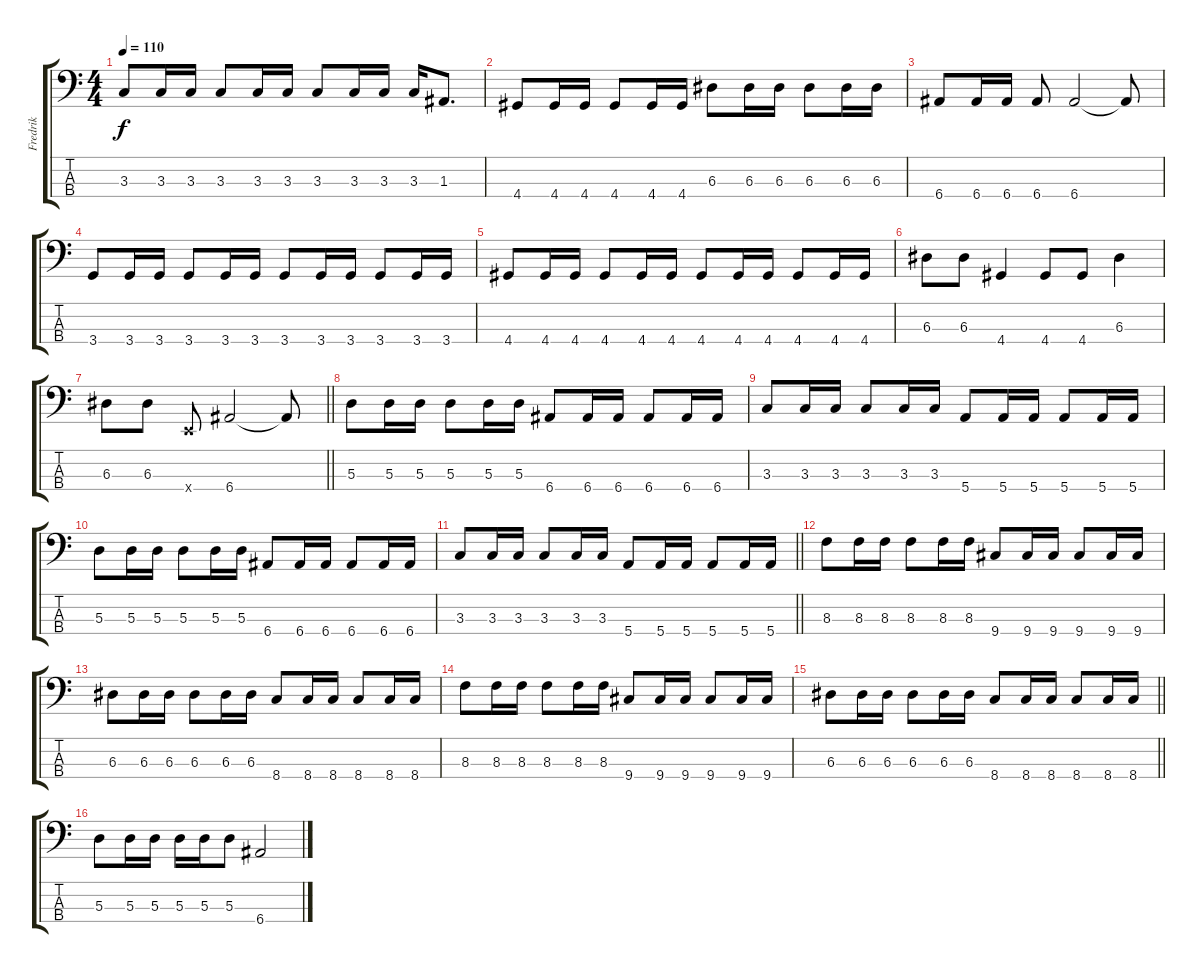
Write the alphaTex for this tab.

\track ("Fredrik" "Fredrik") {instrument electricbassfinger}
\staff {score tabs}
\tuning (G2 D2 A1 E1) {hide}
\ts (4 4)
\tempo 110
\clef f4
\ks c
3.3.8{dy f} 3.3.16 3.3.16 3.3.8 3.3.16 3.3.16 3.3.8 3.3.16 3.3.16 3.3.16 1.3.8{d} |
4.4.8 4.4.16 4.4.16 4.4.8 4.4.16 4.4.16 6.3.8 6.3.16 6.3.16 6.3.8 6.3.16 6.3.16 |
6.4.8 6.4.16 6.4.16 6.4.8 6.4.2 6.4{t}.8 |
3.4.8 3.4.16 3.4.16 3.4.8 3.4.16 3.4.16 3.4.8 3.4.16 3.4.16 3.4.8 3.4.16 3.4.16 |
4.4.8 4.4.16 4.4.16 4.4.8 4.4.16 4.4.16 4.4.8 4.4.16 4.4.16 4.4.8 4.4.16 4.4.16 |
6.3.8 6.3.8 4.4.4 4.4.8 4.4.8 6.3.4 |
\barLineRight lightlight
6.3.8 6.3.8 0.4{x}.8 6.4.2 6.4{t}.8 |
5.3.8 5.3.16 5.3.16 5.3.8 5.3.16 5.3.16 6.4.8 6.4.16 6.4.16 6.4.8 6.4.16 6.4.16 |
3.3.8 3.3.16 3.3.16 3.3.8 3.3.16 3.3.16 5.4.8 5.4.16 5.4.16 5.4.8 5.4.16 5.4.16 |
5.3.8 5.3.16 5.3.16 5.3.8 5.3.16 5.3.16 6.4.8 6.4.16 6.4.16 6.4.8 6.4.16 6.4.16 |
\barLineRight lightlight
3.3.8 3.3.16 3.3.16 3.3.8 3.3.16 3.3.16 5.4.8 5.4.16 5.4.16 5.4.8 5.4.16 5.4.16 |
8.3.8 8.3.16 8.3.16 8.3.8 8.3.16 8.3.16 9.4.8 9.4.16 9.4.16 9.4.8 9.4.16 9.4.16 |
6.3.8 6.3.16 6.3.16 6.3.8 6.3.16 6.3.16 8.4.8 8.4.16 8.4.16 8.4.8 8.4.16 8.4.16 |
8.3.8 8.3.16 8.3.16 8.3.8 8.3.16 8.3.16 9.4.8 9.4.16 9.4.16 9.4.8 9.4.16 9.4.16 |
\barLineRight lightlight
6.3.8 6.3.16 6.3.16 6.3.8 6.3.16 6.3.16 8.4.8 8.4.16 8.4.16 8.4.8 8.4.16 8.4.16 |
5.3.8 5.3.16 5.3.16 5.3.16 5.3.16 5.3.8 6.4.2
